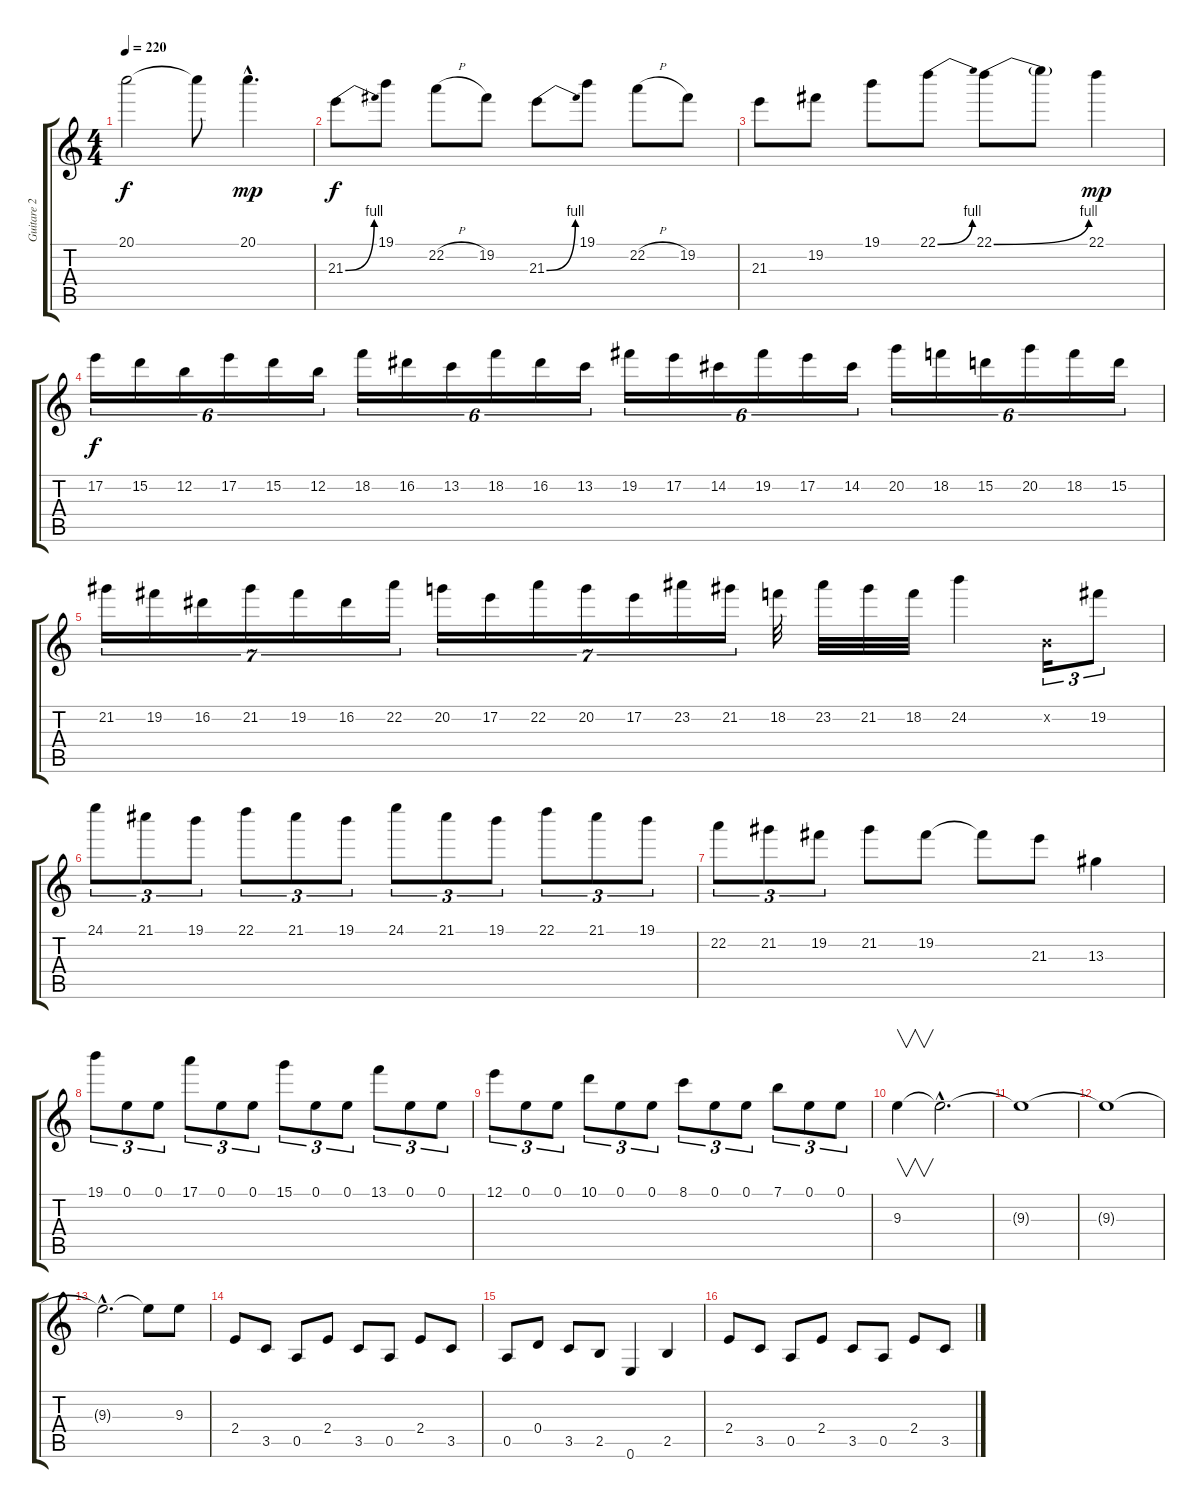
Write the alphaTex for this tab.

\track ("Guitare 2" "Guitare 2") {instrument distortionguitar}
\staff {score tabs}
\tuning (E4 B3 G3 D3 A2 E2) {hide}
\ts (4 4)
\tempo 220
\clef g2
\ks c
20.1{t}.2{dy f} 20.1{t}.8 20.1{hac}.4{d dy mp} |
21.3{be (bend 0 0 60 4)}.8{dy f} 19.1.8 22.2{h}.8 19.2.8 21.3{be (bend 0 0 60 4)}.8 19.1.8 22.2{h}.8 19.2.8 |
21.3.8 19.2.8 19.1.8 22.1{be (bend 0 0 60 4)}.8 22.1{be (bend 0 0 60 4)}.8 22.1{t}.8 22.1.4{dy mp} |
17.2.16{tu (6 4) dy f} 15.2.16{tu (6 4)} 12.2.16{tu (6 4)} 17.2.16{tu (6 4)} 15.2.16{tu (6 4)} 12.2.16{tu (6 4)} 18.2.16{tu (6 4)} 16.2.16{tu (6 4)} 13.2.16{tu (6 4)} 18.2.16{tu (6 4)} 16.2.16{tu (6 4)} 13.2.16{tu (6 4)} 19.2.16{tu (6 4)} 17.2.16{tu (6 4)} 14.2.16{tu (6 4)} 19.2.16{tu (6 4)} 17.2.16{tu (6 4)} 14.2.16{tu (6 4)} 20.2.16{tu (6 4)} 18.2.16{tu (6 4)} 15.2.16{tu (6 4)} 20.2.16{tu (6 4)} 18.2.16{tu (6 4)} 15.2.16{tu (6 4)} |
21.2.16{tu (7 4)} 19.2.16{tu (7 4)} 16.2.16{tu (7 4)} 21.2.16{tu (7 4)} 19.2.16{tu (7 4)} 16.2.16{tu (7 4)} 22.2.16{tu (7 4)} 20.2.16{tu (7 4)} 17.2.16{tu (7 4)} 22.2.16{tu (7 4)} 20.2.16{tu (7 4)} 17.2.16{tu (7 4)} 23.2.16{tu (7 4)} 21.2.16{tu (7 4)} 18.2.32 23.2.32 21.2.32 18.2.32 24.2.4 0.2{x}.16{tu (3 2)} 19.2.8{tu (3 2)} |
24.1.8{tu (3 2)} 21.1.8{tu (3 2)} 19.1.8{tu (3 2)} 22.1.8{tu (3 2)} 21.1.8{tu (3 2)} 19.1.8{tu (3 2)} 24.1.8{tu (3 2)} 21.1.8{tu (3 2)} 19.1.8{tu (3 2)} 22.1.8{tu (3 2)} 21.1.8{tu (3 2)} 19.1.8{tu (3 2)} |
22.2.8{tu (3 2)} 21.2.8{tu (3 2)} 19.2.8{tu (3 2)} 21.2.8 19.2.8 19.2{t}.8 21.3.8 13.3.4 |
19.1.8{tu (3 2)} 0.1.8{tu (3 2)} 0.1.8{tu (3 2)} 17.1.8{tu (3 2)} 0.1.8{tu (3 2)} 0.1.8{tu (3 2)} 15.1.8{tu (3 2)} 0.1.8{tu (3 2)} 0.1.8{tu (3 2)} 13.1.8{tu (3 2)} 0.1.8{tu (3 2)} 0.1.8{tu (3 2)} |
12.1.8{tu (3 2)} 0.1.8{tu (3 2)} 0.1.8{tu (3 2)} 10.1.8{tu (3 2)} 0.1.8{tu (3 2)} 0.1.8{tu (3 2)} 8.1.8{tu (3 2)} 0.1.8{tu (3 2)} 0.1.8{tu (3 2)} 7.1.8{tu (3 2)} 0.1.8{tu (3 2)} 0.1.8{tu (3 2)} |
9.3.4{v} 9.3{hac t}.2{d} |
9.3{t}.1 |
9.3{t}.1 |
9.3{hac t}.2{d} 9.3{t}.8 9.3.8 |
2.4.8 3.5.8 0.5.8 2.4.8 3.5.8 0.5.8 2.4.8 3.5.8 |
0.5.8 0.4.8 3.5.8 2.5.8 0.6.4 2.5.4 |
2.4.8 3.5.8 0.5.8 2.4.8 3.5.8 0.5.8 2.4.8 3.5.8
